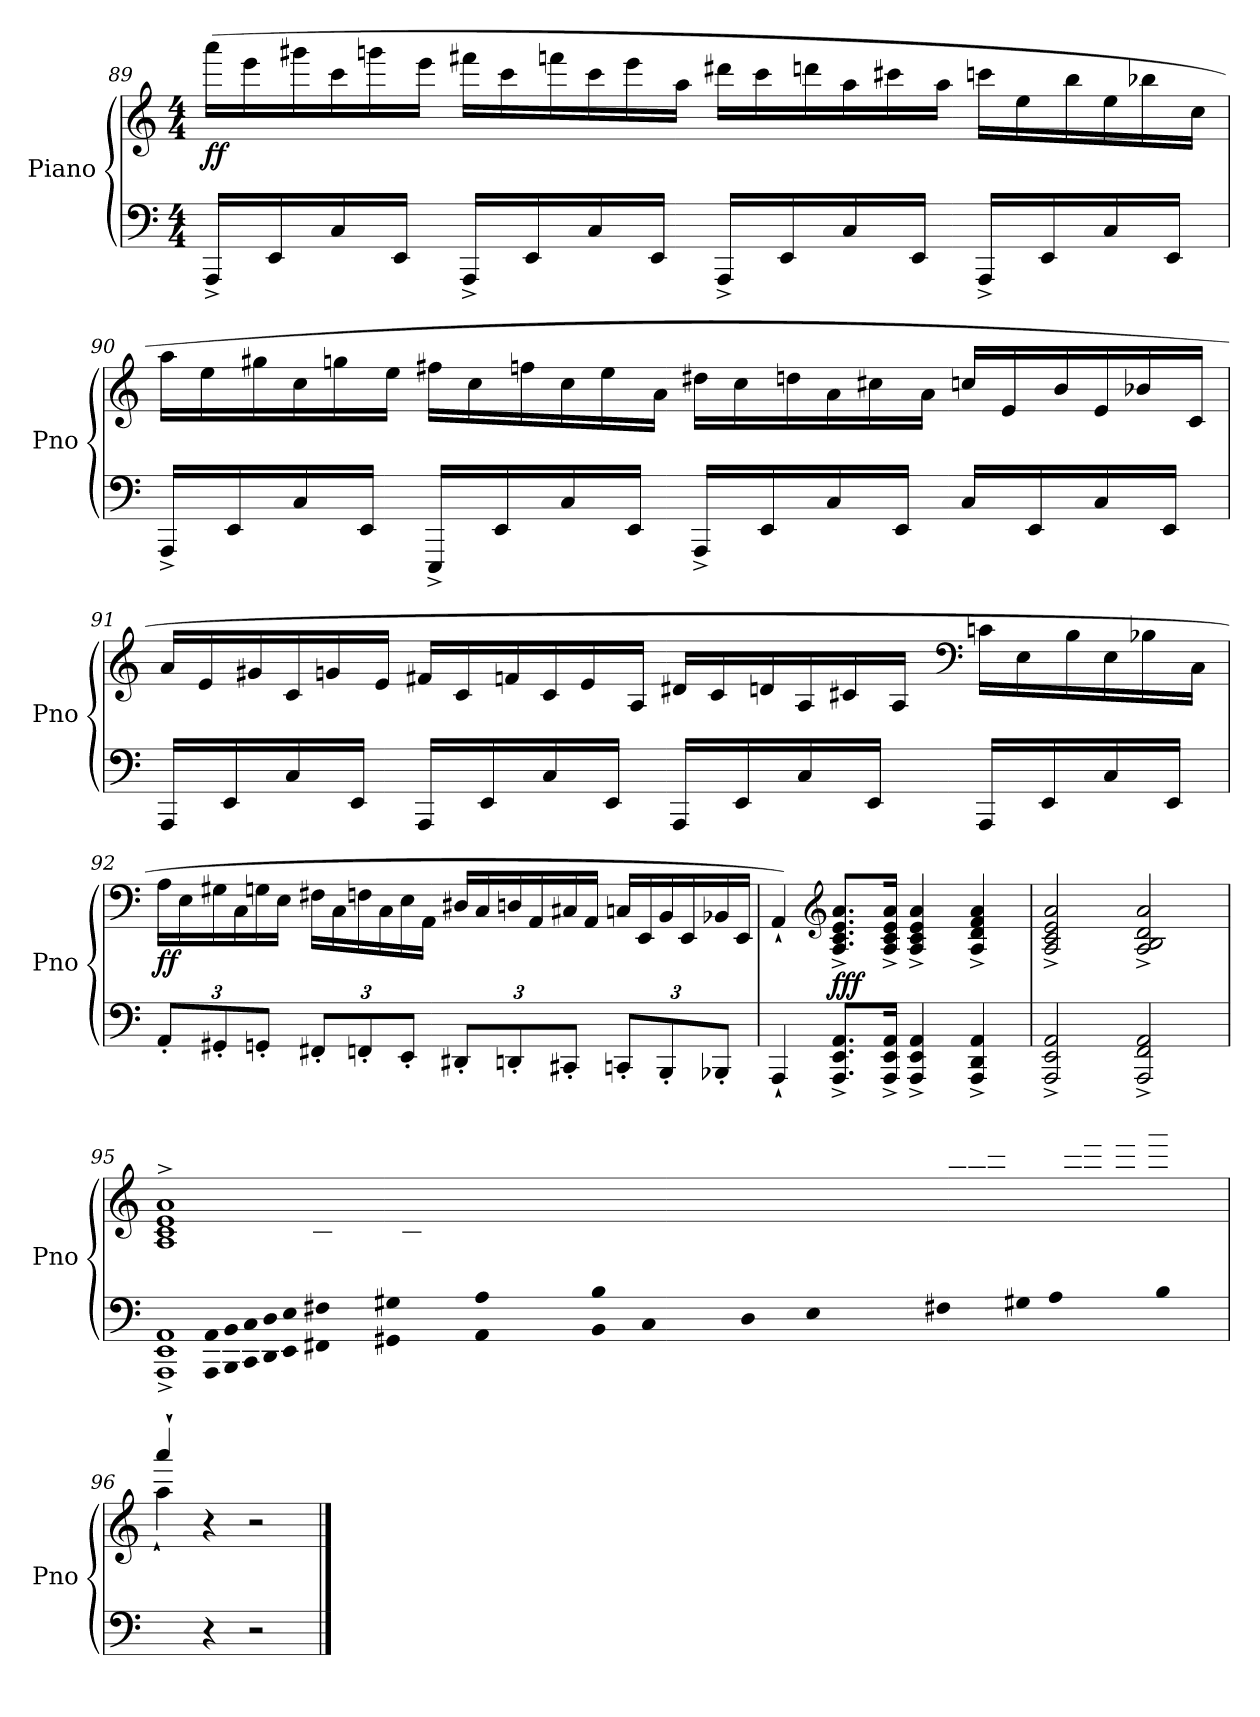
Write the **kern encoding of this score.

**kern	**kern	**dynam
*part1	*part1	*part1
*staff2	*staff1	*staff1/2
*I"Piano	*	*
*I'Pno	*	*
*clefF4	*clefG2	*
*k[]	*k[]	*
*M4/4	*M4/4	*
*	*Xtuplet	*
=89	=89	=89
!	!	!LO:DY:b
16AAA^/LL	(>24aaa\LL	ff
.	24eee\	.
16EE/	.	.
.	24ggg#X\	.
16C/	24ccc\	.
.	24gggn\	.
16EE/JJ	.	.
.	24eee\JJ	.
16AAA^/LL	24fff#X\LL	.
.	24ccc\	.
16EE/	.	.
.	24fffn\	.
16C/	24ccc\	.
.	24eee\	.
16EE/JJ	.	.
.	24aa\JJ	.
16AAA^/LL	24ddd#X\LL	.
.	24ccc\	.
16EE/	.	.
.	24dddn\	.
16C/	24aa\	.
.	24ccc#X\	.
16EE/JJ	.	.
.	24aa\JJ	.
16AAA^/LL	24cccn\LL	.
.	24ee\	.
16EE/	.	.
.	24bb\	.
16C/	24ee\	.
.	24bb-X\	.
16EE/JJ	.	.
.	24cc\JJ	.
=90	=90	=90
16AAA^/LL	24aa\LL	.
.	24ee\	.
16EE/	.	.
.	24gg#X\	.
16C/	24cc\	.
.	24ggn\	.
16EE/JJ	.	.
.	24ee\JJ	.
16EEE^/LL	24ff#X\LL	.
.	24cc\	.
16EE/	.	.
.	24ffn\	.
16C/	24cc\	.
.	24ee\	.
16EE/JJ	.	.
.	24a\JJ	.
16AAA^/LL	24dd#X\LL	.
.	24cc\	.
16EE/	.	.
.	24ddn\	.
16C/	24a\	.
.	24cc#X\	.
16EE/JJ	.	.
.	24a\JJ	.
16C/LL	24ccn/LL	.
.	24e/	.
16EE/	.	.
.	24b/	.
16C/	24e/	.
.	24b-X/	.
16EE/JJ	.	.
.	24c/JJ	.
=91	=91	=91
16AAA/LL	24a/LL	.
.	24e/	.
16EE/	.	.
.	24g#X/	.
16C/	24c/	.
.	24gn/	.
16EE/JJ	.	.
.	24e/JJ	.
16AAA/LL	24f#X/LL	.
.	24c/	.
16EE/	.	.
.	24fn/	.
16C/	24c/	.
.	24e/	.
16EE/JJ	.	.
.	24A/JJ	.
16AAA/LL	24d#X/LL	.
.	24c/	.
16EE/	.	.
.	24dn/	.
16C/	24A/	.
.	24c#X/	.
16EE/JJ	.	.
.	24A/JJ	.
*	*clefF4	*
16AAA/LL	24cn\LL	.
.	24E\	.
16EE/	.	.
.	24B\	.
16C/	24E\	.
.	24B-X\	.
16EE/JJ	.	.
.	24C\JJ	.
=92	=92	=92
*Xbrackettup	*	*
!	!	!LO:DY:b
12AA'/L	24A\LL	ff
.	24E\	.
12GG#X'/	24G#X\	.
.	24C\	.
12GGn'/J	24Gn\	.
.	24E\JJ	.
12FF#X'/L	24F#X\LL	.
.	24C\	.
12FFn'/	24Fn\	.
.	24C\	.
12EE'/J	24E\	.
.	24AA\JJ	.
12DD#X'/L	24D#X/LL	.
.	24C/	.
12DDn'/	24Dn/	.
.	24AA/	.
12CC#X'/J	24C#X/	.
.	24AA/JJ	.
12CCn'/L	24Cn/LL	.
.	24EE/	.
12BBB'/	24BB/	.
.	24EE/	.
12BBB-X'/J	24BB-X/	.
.	24EE/JJ	.
=93	=93	=93
4AAA`/	4AA`/)	.
*	*clefG2	*
!	!	!LO:DY:b
8.AAA/^ 8.EE/^ 8.AA/^L	8.A/^ 8.c/^ 8.e/^ 8.a/^L	fff
16AAA/^ 16EE/^ 16AA/^Jk	16A/^ 16c/^ 16e/^ 16a/^Jk	.
4AAA/^ 4EE/^ 4AA/^	4A/^ 4c/^ 4e/^ 4a/^	.
4AAA/^ 4DD/^ 4AA/^	4A/^ 4d/^ 4f/^ 4a/^	.
=94	=94	=94
2AAA/^ 2EE/^ 2AA/^	2A/^ 2c/^ 2e/^ 2a/^	.
2AAA/^ 2FF/^ 2AA/^	2A/^ 2B/^ 2d/^ 2a/^	.
=95	=95	=95
*^	*^	*
*	*^	*	*^	*
4ryy	1AAA^ 1EE^ 1AA^	4ryy	1A^ 1c^ 1e^ 1a^	1920%941ryy	96%65ryy	.
*Xtuplet	*	*	*	*	*	*
!LO:N:vis=8	!	!LO:N:vis=8	!	!	!	!
(>640%17AA!/L	.	(<640%17AAA!/L	.	.	.	.
!LO:N:vis=8	!	!LO:N:vis=8	!	!	!	!
640%17BB!/	.	640%17BBB!/	.	.	.	.
!LO:N:vis=8	!	!LO:N:vis=8	!	!	!	!
640%17C!/	.	640%17CC!/	.	.	.	.
!LO:N:vis=8	!	!LO:N:vis=8	!	!	!	!
640%17D!/	.	640%17DD!/	.	.	.	.
1920ryy	.	1920ryy	.	.	.	.
!LO:N:vis=8	!	!LO:N:vis=8	!	!	!	!
640%17E!/	.	640%17EE!/	.	.	.	.
!LO:N:vis=8	!	!LO:N:vis=8	!	!	!	!
640%17F#X!/	.	640%17FF#X!/	.	.	.	.
!LO:N:vis=8	!	!LO:N:vis=8	!	!	!	!
640%17G#X!/	.	640%17GG#X!/	.	.	.	.
!LO:N:vis=8	!	!LO:N:vis=8	!	!	!	!
640%17A!/	.	640%17AA!/	.	.	.	.
1920ryy	.	1920ryy	.	.	.	.
!LO:N:vis=8	!	!LO:N:vis=8	!	!	!	!
640%17B!/	.	640%17BB!/	.	.	.	.
!	!	!LO:N:vis=8	!	!LO:N:vis=8	!	!
960%497ryy	.	640%17C!/	.	640%17c!\	.	.
!	!	!LO:N:vis=8	!	!LO:N:vis=8	!	!
.	.	640%17D!/	.	640%17d!\	.	.
!	!	!LO:N:vis=8	!	!LO:N:vis=8	!	!
.	.	640%17E!/	.	640%17e!\	.	.
.	.	1920ryy	.	1920ryy	.	.
!	!	!LO:N:vis=8	!	!LO:N:vis=8	!	!
.	.	640%17F#X!/	.	640%17f#X!\	.	.
!	!	!LO:N:vis=8	!	!LO:N:vis=8	!	!
.	.	640%17G#X!/	.	640%17g#X!\	.	.
!	!	!LO:N:vis=8	!	!LO:N:vis=8	!	!
.	.	640%17A!/	.	640%17a!\	.	.
!	!	!LO:N:vis=8	!	!LO:N:vis=8	!	!
.	.	640%17B!/	.	640%17b!\	.	.
.	.	160%53ryy	.	1920ryy	.	.
!	!	!	!	!LO:N:vis=8	!LO:N:vis=8	!
.	.	.	.	640%17cc!\	640%17c!\	.
!	!	!	!	!LO:N:vis=8	!LO:N:vis=8	!
.	.	.	.	640%17dd!\	640%17d!\	.
!	!	!	!	!LO:N:vis=8	!LO:N:vis=8	!
.	.	.	.	640%17ee!\	640%17e!\	.
!	!	!	!	!LO:N:vis=8	!LO:N:vis=8	!
.	.	.	.	640%17ff#X!\	640%17f#X!\	.
.	.	.	.	1920ryy	1920ryy	.
!	!	!	!	!LO:N:vis=8	!LO:N:vis=8	!
.	.	.	.	640%17gg#X!\	640%17g#X!\	.
!	!	!	!	!LO:N:vis=8	!LO:N:vis=8	!
.	.	.	.	640%17aa!\	640%17a!\	.
!	!	!	!	!LO:N:vis=8	!LO:N:vis=8	!
.	.	.	.	640%17bb!\	640%17b!\	.
!	!	!	!	!LO:N:vis=8	!LO:N:vis=8	!
.	.	.	.	640%17ccc!\	640%17cc!\	.
.	.	.	.	1920ryy	1920ryy	.
!	!	!	!	!LO:N:vis=8	!LO:N:vis=8	!
.	.	.	.	640%17ddd!\	640%17dd!\	.
!	!	!	!	!LO:N:vis=8	!LO:N:vis=8	!
.	.	.	.	640%17eee!\	640%17ee!\	.
!	!	!	!	!LO:N:vis=8	!LO:N:vis=8	!
.	.	.	.	640%17fff#X!\	640%17ff#X!\	.
!	!	!	!	!LO:N:vis=8	!LO:N:vis=8	!
.	.	.	.	640%17ggg#X!\J	640%17gg#X!\J	.
.	.	.	.	640%7ryy	640%7ryy	.
.	128ryy	.	128ryy	.	.	.
*v	*v	*v	*	*	*	*
*	*	*v	*v	*
=96	=96	=96	=96
4ryy	4aaa`/)	4aa`\)	.
4r	4r	2.ryy	.
2r	2r	.	.
*	*v	*v	*
==	==	==
*-	*-	*-
